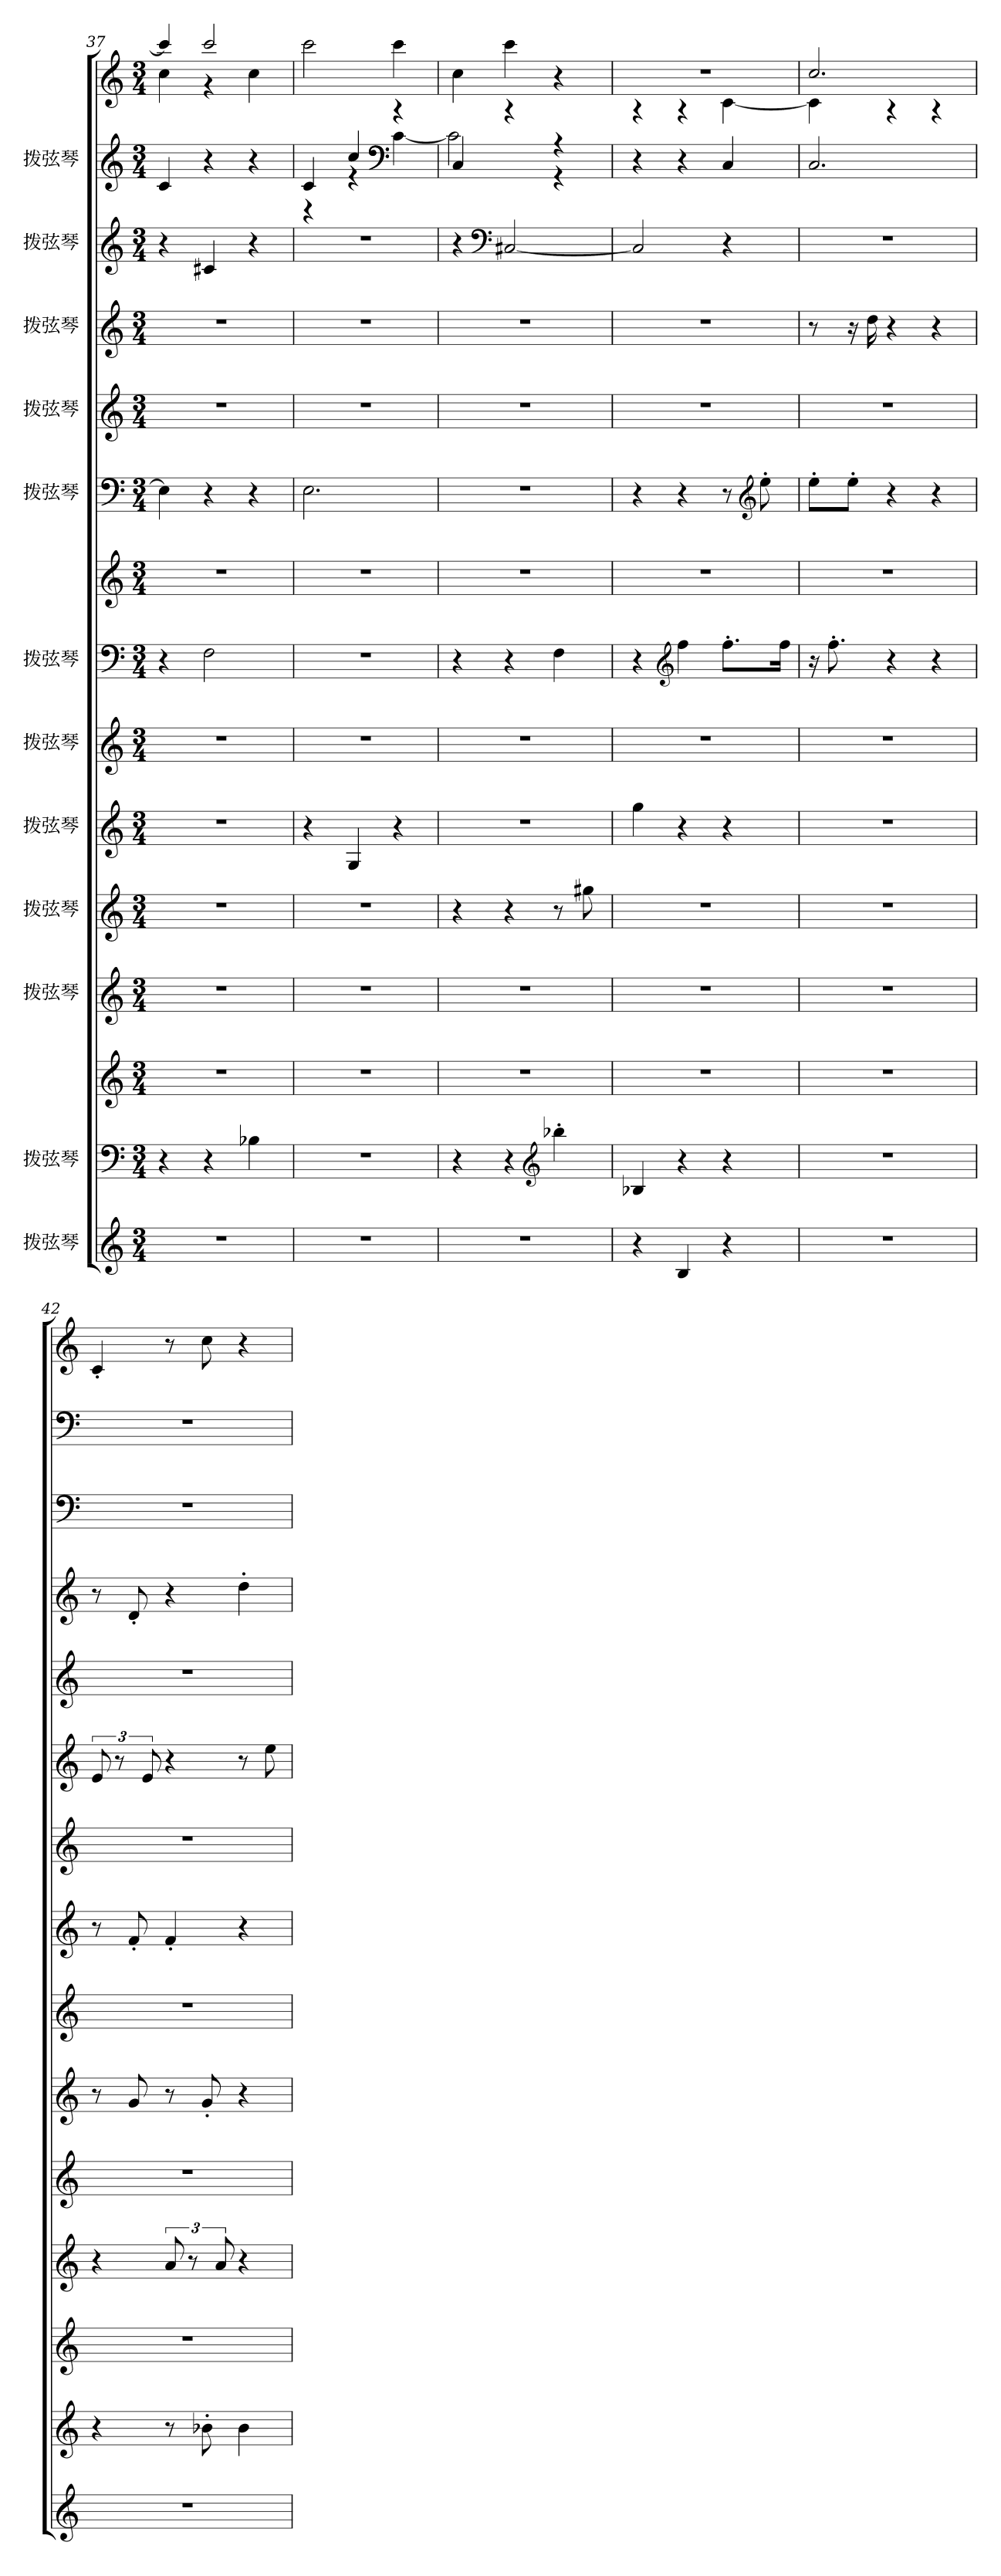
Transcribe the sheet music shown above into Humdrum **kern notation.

**kern	**kern	**kern	**kern	**kern	**kern	**kern	**kern	**kern	**kern	**kern	**kern	**kern	**kern	**kern
*part12	*part11	*part11	*part10	*part9	*part8	*part7	*part6	*part6	*part5	*part4	*part3	*part2	*part1	*part1
*staff15	*staff14	*staff13	*staff12	*staff11	*staff10	*staff9	*staff8	*staff7	*staff6	*staff5	*staff4	*staff3	*staff2	*staff1
*I"拨弦琴	*I"拨弦琴	*	*I"拨弦琴	*I"拨弦琴	*I"拨弦琴	*I"拨弦琴	*I"拨弦琴	*	*I"拨弦琴	*I"拨弦琴	*I"拨弦琴	*I"拨弦琴	*I"拨弦琴	*
*clefG2	*clefF4	*clefG2	*clefG2	*clefG2	*clefG2	*clefG2	*clefF4	*clefG2	*clefF4	*clefG2	*clefG2	*clefG2	*clefG2	*clefG2
*k[]	*k[]	*k[]	*k[]	*k[]	*k[]	*k[]	*k[]	*k[]	*k[]	*k[]	*k[]	*k[]	*k[]	*k[]
*M3/4	*M3/4	*M3/4	*M3/4	*M3/4	*M3/4	*M3/4	*M3/4	*M3/4	*M3/4	*M3/4	*M3/4	*M3/4	*M3/4	*M3/4
=37	=37	=37	=37	=37	=37	=37	=37	=37	=37	=37	=37	=37	=37	=37
*	*	*	*	*	*	*	*	*	*	*	*	*	*	*^
2.r	4r	2.r	2.r	2.r	2.r	2.r	4r	2.r	4E\]	2.r	2.r	4r	4c/	4ccc/]	4cc\
.	4r	.	.	.	.	.	2F\	.	4r	.	.	4c#X/	4r	2ccc/	4r
.	4B-X\	.	.	.	.	.	.	.	4r	.	.	4r	4r	.	4cc\
*	*	*	*	*	*	*	*	*	*	*	*	*	*	*v	*v
=38	=38	=38	=38	=38	=38	=38	=38	=38	=38	=38	=38	=38	=38	=38
*	*	*	*	*	*	*	*	*	*	*	*	*	*^	*
2.r	2.r	2.r	2.r	2.r	4r	2.r	2.r	2.r	2.E\	2.r	2.r	2.r	4c/	4r	2ccc\
.	.	.	.	.	4G/	.	.	.	.	.	.	.	4cc/	4r	.
*	*	*	*	*	*	*	*	*	*	*	*	*	*clefF4	*	*
.	.	.	.	.	4r	.	.	.	.	.	.	.	4r	[4c\	4ccc\
=39	=39	=39	=39	=39	=39	=39	=39	=39	=39	=39	=39	=39	=39	=39	=39
2.r	4r	2.r	2.r	4r	2.r	2.r	4r	2.r	2.r	2.r	2.r	4r	4C/	2c\]	4cc\
*	*	*	*	*	*	*	*	*	*	*	*	*clefF4	*	*	*
.	4r	.	.	4r	.	.	4r	.	.	.	.	[2C#X/	4r	.	4ccc\
*	*clefG2	*	*	*	*	*	*	*	*	*	*	*	*	*	*
.	4bb-X'\	.	.	8r	.	.	4F\	.	.	.	.	.	4r	4r	4r
.	.	.	.	8gg#X\	.	.	.	.	.	.	.	.	.	.	.
*	*	*	*	*	*	*	*	*	*	*	*	*	*v	*v	*
!!LO:PB:g=z
=40	=40	=40	=40	=40	=40	=40	=40	=40	=40	=40	=40	=40	=40	=40
*	*	*	*	*	*	*	*	*	*	*	*	*	*	*^
4r	4B-X/	2.r	2.r	2.r	4gg\	2.r	4r	2.r	4r	2.r	2.r	2C#/]	4r	2.r	4r
*	*	*	*	*	*	*	*clefG2	*	*	*	*	*	*	*	*
4B/	4r	.	.	.	4r	.	4ff\	.	4r	.	.	.	4r	.	4r
4r	4r	.	.	.	4r	.	8.ff'\L	.	8r	.	.	4r	4C/	.	[4c\
*	*	*	*	*	*	*	*	*	*clefG2	*	*	*	*	*	*
.	.	.	.	.	.	.	.	.	8ee'\	.	.	.	.	.	.
.	.	.	.	.	.	.	16ff\Jk	.	.	.	.	.	.	.	.
=41	=41	=41	=41	=41	=41	=41	=41	=41	=41	=41	=41	=41	=41	=41	=41
2.r	2.r	2.r	2.r	2.r	2.r	2.r	16r	2.r	8ee'\L	2.r	8r	2.r	2.C/	2.cc/	4c\]
.	.	.	.	.	.	.	8.ff'\	.	.	.	.	.	.	.	.
.	.	.	.	.	.	.	.	.	8ee'\J	.	16r	.	.	.	.
.	.	.	.	.	.	.	.	.	.	.	16dd\	.	.	.	.
.	.	.	.	.	.	.	4r	.	4r	.	4r	.	.	.	4r
.	.	.	.	.	.	.	4r	.	4r	.	4r	.	.	.	4r
*	*	*	*	*	*	*	*	*	*	*	*	*	*	*v	*v
=42	=42	=42	=42	=42	=42	=42	=42	=42	=42	=42	=42	=42	=42	=42
2.r	4r	2.r	4r	2.r	8r	2.r	8r	2.r	12e/	2.r	8r	2.r	2.r	4c'/
.	.	.	.	.	.	.	.	.	12r	.	.	.	.	.
.	.	.	.	.	8g/	.	8f'/	.	.	.	8d'/	.	.	.
.	.	.	.	.	.	.	.	.	12e/	.	.	.	.	.
.	8r	.	12a/	.	8r	.	4f'/	.	4r	.	4r	.	.	8r
.	.	.	12r	.	.	.	.	.	.	.	.	.	.	.
.	8b-X'\	.	.	.	8g'/	.	.	.	.	.	.	.	.	8cc\
.	.	.	12a/	.	.	.	.	.	.	.	.	.	.	.
.	4b-\	.	4r	.	4r	.	4r	.	8r	.	4dd'\	.	.	4r
.	.	.	.	.	.	.	.	.	8ee\	.	.	.	.	.
=	=	=	=	=	=	=	=	=	=	=	=	=	=	=
*-	*-	*-	*-	*-	*-	*-	*-	*-	*-	*-	*-	*-	*-	*-
